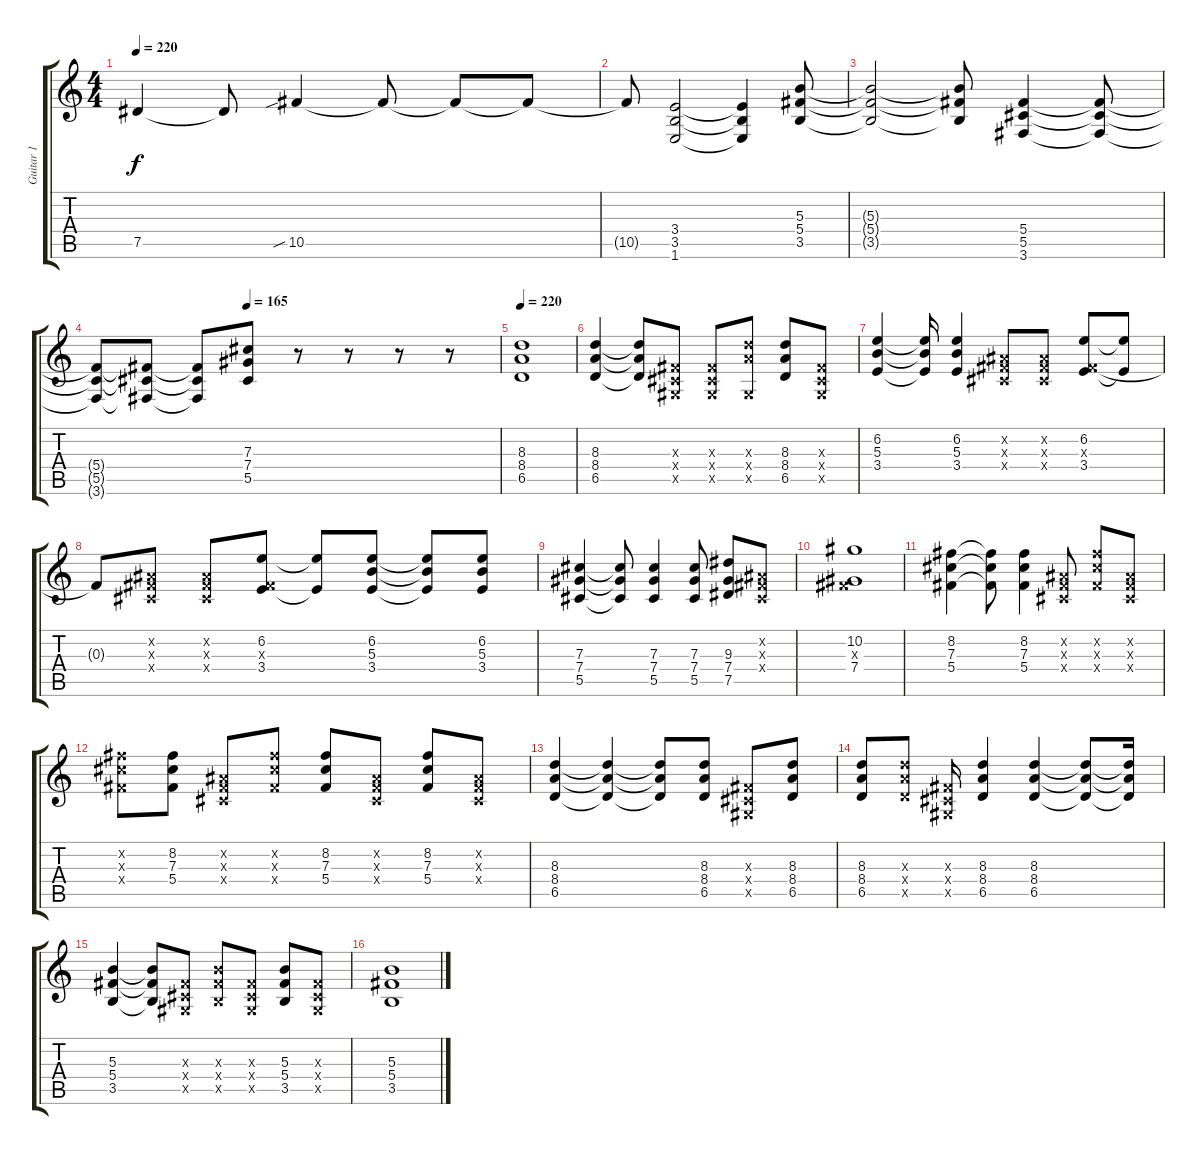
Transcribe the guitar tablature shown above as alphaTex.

\track ("Guitar 1" "Guitar 1") {instrument distortionguitar}
\staff {score tabs}
\tuning (Eb4 Bb3 Gb3 Db3 Ab2 Eb2) {hide}
\ts (4 4)
\tempo 220
\clef g2
\ks c
7.5{t}.4{dy f} 7.5{t}.8 10.5{sib}.4 10.5{t}.8 10.5{t}.8 10.5{t}.8 |
10.5{t}.8 (3.4 3.5 1.6).2 (3.4{t} 3.5{t} 1.6{t}).4 (5.3 5.4 3.5).8 |
(5.3{t} 5.4{t} 3.5{t}).2 (5.3{t} 5.4{t} 3.5{t}).8 (5.4 5.5 3.6).4 (5.4{t} 5.5{t} 3.6{t}).8 |
\tempo (165 0.375)
(5.4{t} 5.5{t} 3.6{t}).8 (5.4{t} 5.5{t} 3.6{t}).8 (5.4{t} 5.5{t} 3.6{t}).8 (7.3 7.4 5.5).8 r.8 r.8 r.8 r.8 |
\tempo 220
(8.3 8.4 6.5).1{balance 12} |
(8.3 8.4 6.5).4 (8.3{t} 8.4{t} 6.5{t}).8 (0.3{x} 0.4{x} 0.5{x}).8 (0.3{x} 0.4{x} 0.5{x}).8 (8.3{x} 8.4{x} 0.5{x}).8 (8.3 8.4 6.5).8 (0.3{x} 0.4{x} 0.5{x}).8 |
(6.2 5.3 3.4).4 (6.2{t} 5.3{t} 3.4{t}).16 (6.2 5.3 3.4).4 (0.2{x} 0.3{x} 0.4{x}).8 (0.2{x} 0.3{x} 0.4{x}).8 (6.2 0.3{x} 3.4).8 (6.2{t} 3.4{t}).8 |
0.3{t}.8 (0.2{x} 0.3{x} 0.4{x}).8 (0.2{x} 0.3{x} 0.4{x}).8 (6.2 0.3{x} 3.4).8 (6.2{t} 3.4{t}).8 (6.2 5.3 3.4).8 (6.2{t} 5.3{t} 3.4{t}).8 (6.2 5.3 3.4).8 |
(7.3 7.4 5.5).4 (7.3{t} 7.4{t} 5.5{t}).8 (7.3 7.4 5.5).4 (7.3 7.4 5.5).8 (9.3 7.4 7.5).8 (0.2{x} 0.3{x} 0.4{x}).8 |
(10.2 0.3{x} 7.4).1 |
(8.2 7.3 5.4).4 (8.2{t} 7.3{t} 5.4{t}).8 (8.2 7.3 5.4).4 (0.2{x} 0.3{x} 0.4{x}).8 (8.2{x} 7.3{x} 5.4{x}).8 (0.2{x} 0.3{x} 0.4{x}).8 |
(8.2{x} 7.3{x} 5.4{x}).8 (8.2 7.3 5.4).8 (0.2{x} 0.3{x} 0.4{x}).8 (8.2{x} 7.3{x} 5.4{x}).8 (8.2 7.3 5.4).8 (0.2{x} 0.3{x} 0.4{x}).8 (8.2 7.3 5.4).8 (0.2{x} 0.3{x} 0.4{x}).8 |
(8.3 8.4 6.5).4 (8.3{t} 8.4{t} 6.5{t}).4 (8.3{t} 8.4{t} 6.5{t}).8 (8.3 8.4 6.5).8 (0.3{x} 0.4{x} 0.5{x}).8 (8.3 8.4 6.5).8 |
(8.3 8.4 6.5).8 (8.3{x} 8.4{x} 6.5{x}).8 (0.3{x} 0.4{x} 0.5{x}).16 (8.3 8.4 6.5).4 (8.3 8.4 6.5).4 (8.3{t} 8.4{t} 6.5{t}).8 (8.3{t} 8.4{t} 6.5{t}).16 |
(5.3 5.4 3.5).4 (5.3{t} 5.4{t} 3.5{t}).8 (0.3{x} 0.4{x} 0.5{x}).8 (5.3{x} 5.4{x} 3.5{x}).8 (0.3{x} 0.4{x} 0.5{x}).8 (5.3 5.4 3.5).8 (0.3{x} 0.4{x} 0.5{x}).8 |
(5.3 5.4 3.5).1
